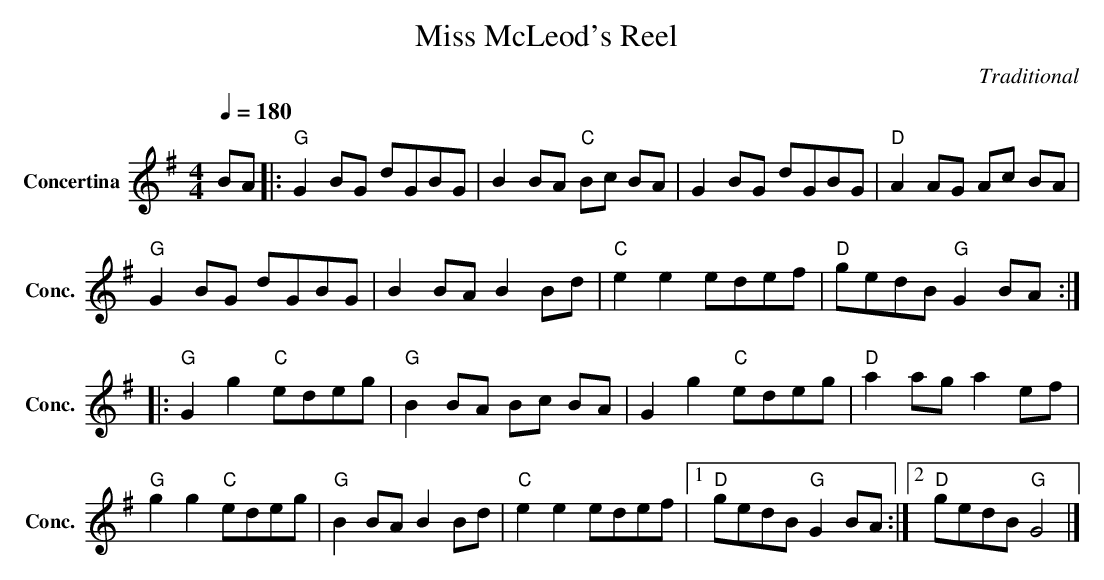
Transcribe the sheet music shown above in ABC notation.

X:1
T:Miss McLeod's Reel
C:Traditional
L:1/8
Q:1/4=180
M:4/4
K:G
V:1 treble nm="Concertina" snm="Conc."
V:1
 BA |:"G" G2 BG dGBG | B2 BA"C" Bc BA | G2 BG dGBG |"D" A2 AG Ac BA |$"G" G2 BG dGBG | %6
 B2 BA B2 Bd |"C" e2 e2 edef |"D" gedB"G" G2 BA ::$"G" G2 g2"C" edeg |"G" B2 BA Bc BA | %11
 G2 g2"C" edeg |"D" a2 ag a2 ef |$"G" g2 g2"C" edeg |"G" B2 BA B2 Bd |"C" e2 e2 edef |1 %16
"D" gedB"G" G2 BA :|2"D" gedB"G" G4 |] %18
